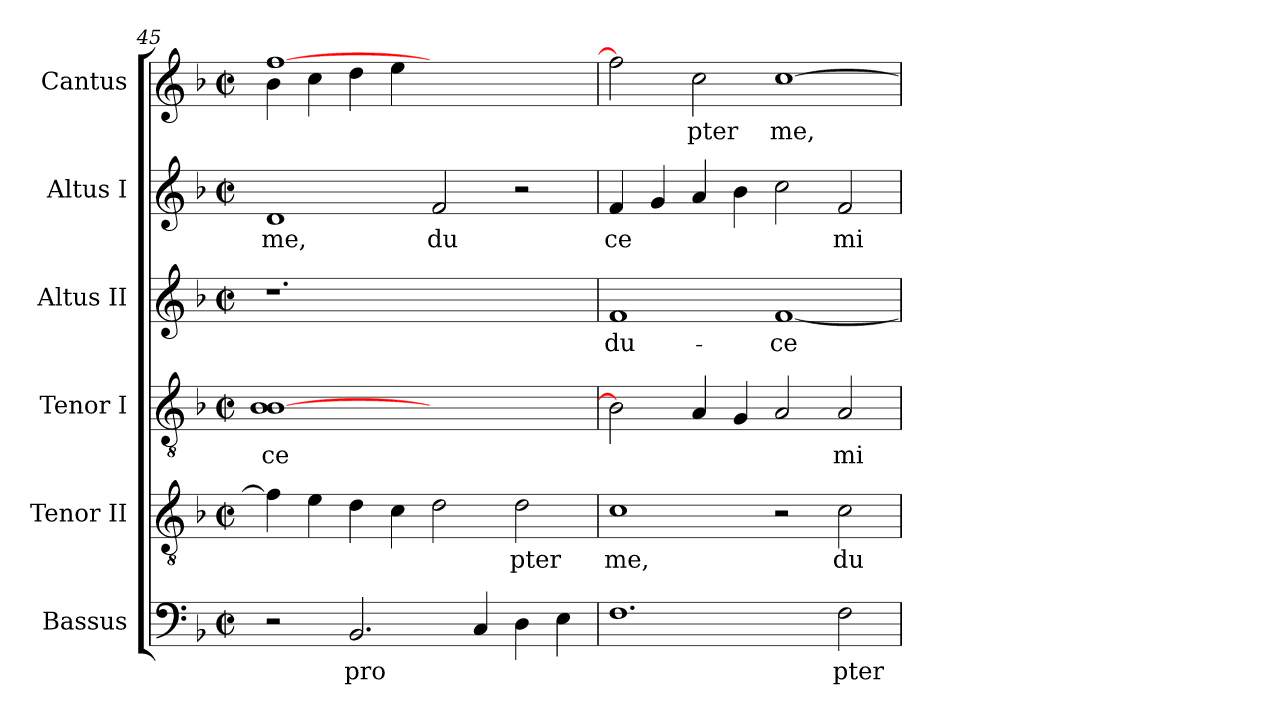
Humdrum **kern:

**kern	**text	**kern	**text	**kern	**text	**kern	**text	**kern	**text	**kern	**text
*part6	*part6	*part5	*part5	*part4	*part4	*part3	*part3	*part2	*part2	*part1	*part1
*staff6	*staff6	*staff5	*staff5	*staff4	*staff4	*staff3	*staff3	*staff2	*staff2	*staff1	*staff1
*I"Bassus	*	*I"Tenor II	*	*I"Tenor I	*	*I"Altus II	*	*I"Altus I	*	*I"Cantus	*
!!LO:LB:g=z
*clefF4	*	*clefGv2	*	*clefGv2	*	*clefG2	*	*clefG2	*	*clefG2	*
*k[b-]	*	*k[b-]	*	*k[b-]	*	*k[b-]	*	*k[b-]	*	*k[b-]	*
*F:	*	*F:	*	*F:	*	*F:	*	*F:	*	*F:	*
*M2/2	*	*M2/2	*	*M2/2	*	*M2/2	*	*M2/2	*	*M2/2	*
*met(c|)	*	*met(c|)	*	*met(c|)	*	*met(c|)	*	*met(c|)	*	*met(c|)	*
=45	=45	=45	=45	=45	=45	=45	=45	=45	=45	=45	=45
!	!	!	!	!	!LO:LY:b:cj	!	!	!	!LO:LY:b:cj	!	!
*	*	*	*	*	*	*	*	*	*	*^	*
2r	.	4f\]	.	1B- [>1B-	ce	1.r	.	1d	me,	[>1ff	4b-\	.
.	.	4e\	.	.	.	.	.	.	.	.	4cc\	.
!	!LO:LY:b	!	!	!	!	!	!	!	!	!	!	!
2.BB-/	pro	4d\	.	.	.	.	.	.	.	.	4dd\	.
.	.	4c\	.	.	.	.	.	.	.	.	4ee\	.
!	!	!	!	!	!	!	!	!	!LO:LY:b:cj	!	!	!
.	.	2d\	.	1ryy	.	.	.	2f/	du	1ryy	1ryy	.
4C/	.	.	.	.	.	.	.	.	.	.	.	.
!	!	!	!LO:LY:b:cj	!	!	!	!	!	!	!	!	!
4D\	.	2d\	pter	.	.	2ryy	.	2r	.	.	.	.
4E\	.	.	.	.	.	.	.	.	.	.	.	.
*	*	*	*	*	*	*	*	*	*	*v	*v	*
=46	=46	=46	=46	=46	=46	=46	=46	=46	=46	=46	=46
!	!	!	!LO:LY:b:cj	!	!	!	!LO:LY:b:cj	!	!LO:LY:b:cj	!	!
1.F	.	1c	me,	2B-\]	.	1f	du-	4f/	ce	2ff\]	.
.	.	.	.	.	.	.	.	4g/	.	.	.
!	!	!	!	!	!	!	!	!	!	!	!LO:LY:b:cj
.	.	.	.	4A/	.	.	.	4a/	.	2cc\	pter
.	.	.	.	4G/	.	.	.	4b-\	.	.	.
!	!	!	!	!	!	!	!LO:LY:b:cj	!	!	!	!LO:LY:b:cj
.	.	2r	.	2A/	.	[<1f	-ce-	2cc\	.	[>1cc	me,
!	!LO:LY:b:cj	!	!LO:LY:b:cj	!	!LO:LY:b:cj	!	!	!	!LO:LY:b:cj	!	!
2F\	pter	2c\	du	2A/	mi	.	.	2f/	mi	.	.
=	=	=	=	=	=	=	=	=	=	=	=
*-	*-	*-	*-	*-	*-	*-	*-	*-	*-	*-	*-
